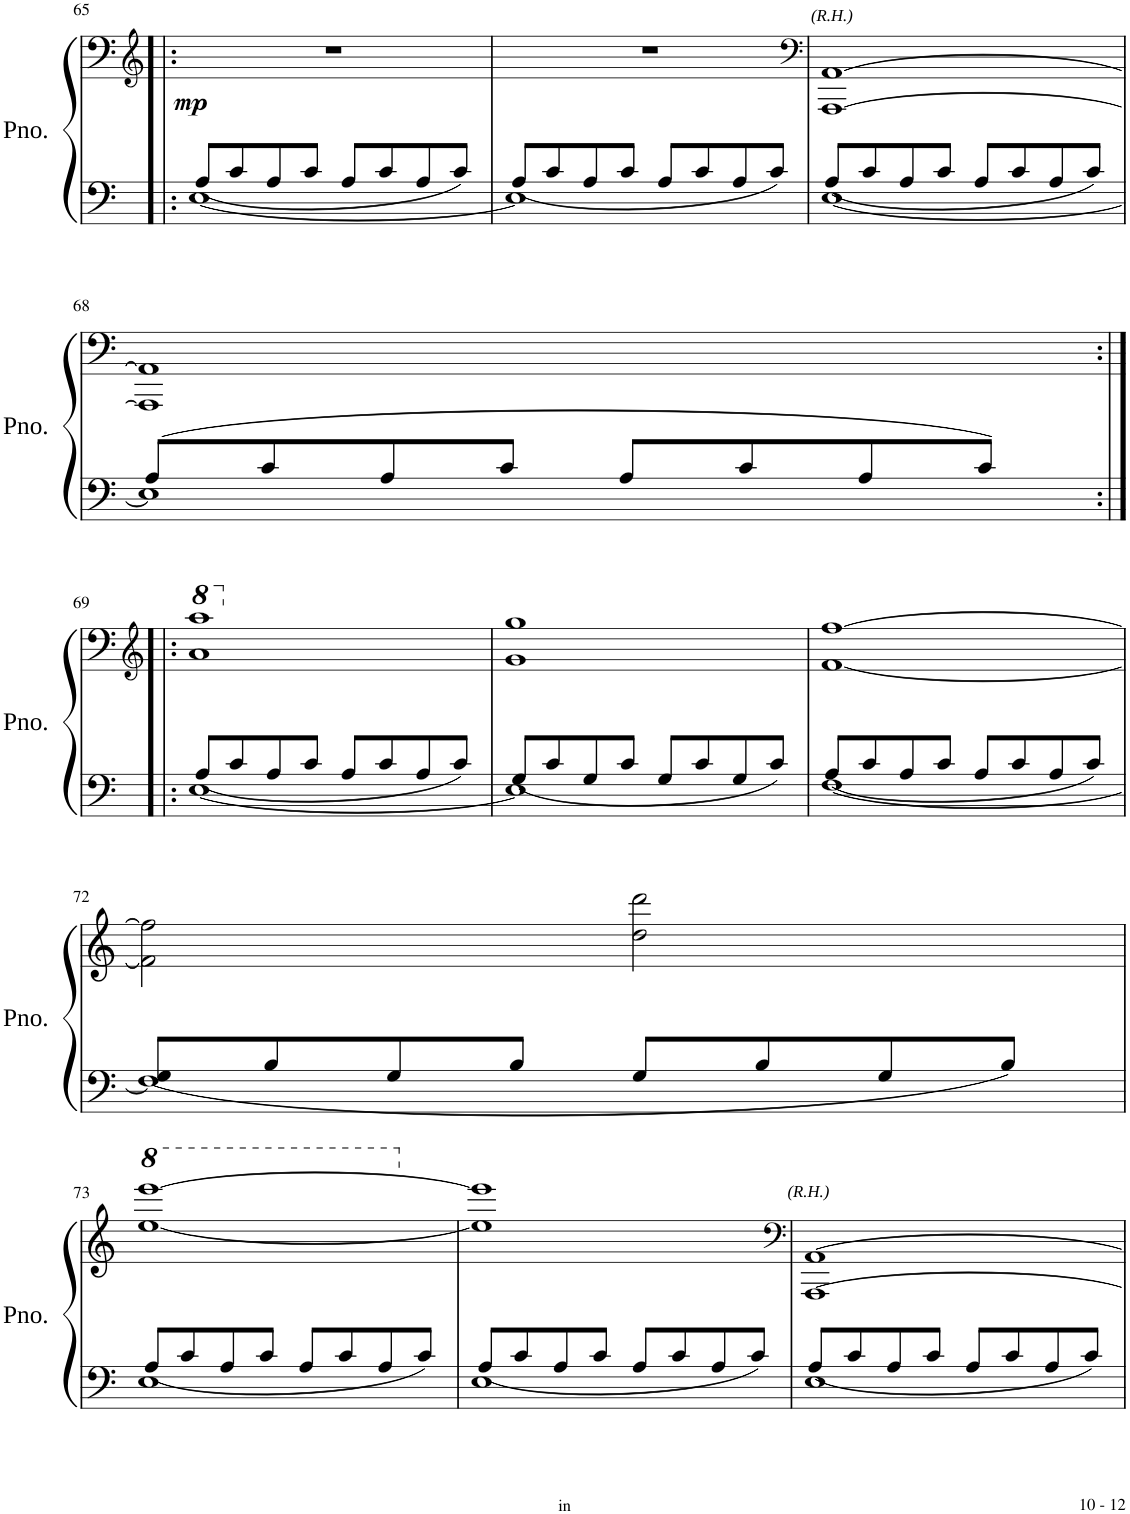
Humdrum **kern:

**kern	**kern	**text	**dynam
*part1	*part1	*part1	*part1
*staff2	*staff1	*staff1	*staff1/2
*I"Piano	*	*	*
*I'Pno.	*	*	*
!!LO:PB:g=z
*clefF4	*clefG2	*	*
*k[]	*k[]	*	*
*M4/4	*M4/4	*	*
=65!|:	=65!|:	=65!|:	=65!|:
*^	*	*	*
!	!	!	!	!LO:DY:b
[<1E	8A/L	1r	.	mp
.	8c/	.	.	.
.	8A/	.	.	.
.	8c/J	.	.	.
.	8A/L	.	.	.
.	8c/	.	.	.
.	8A/	.	.	.
.	8c/J	.	.	.
=66	=66	=66	=66	=66
1E]	8A/L	1r	.	.
.	8c/	.	.	.
.	8A/	.	.	.
.	8c/J	.	.	.
.	8A/L	.	.	.
.	8c/	.	.	.
.	8A/	.	.	.
.	8c/J	.	.	.
=67	=67	=67	=67	=67
*	*	*clefF4	*	*
!	!	!	!LO:LY:a	!
[1E	8A/L	[>1AAA [>1AA	(R.H.)	.
.	8c/	.	.	.
.	8A/	.	.	.
.	8c/J	.	.	.
.	8A/L	.	.	.
.	8c/	.	.	.
.	8A/	.	.	.
.	8c/J	.	.	.
!!LO:LB:g=z
=68	=68	=68	=68	=68
1E]	8A/L	1AAA] 1AA]	.	.
.	8c/	.	.	.
.	8A/	.	.	.
.	8c/J	.	.	.
.	8A/L	.	.	.
.	8c/	.	.	.
.	8A/	.	.	.
.	8c/J	.	.	.
!!LO:LB:g=z
=69:|!|:	=69:|!|:	=69:|!|:	=69:|!|:	=69:|!|:
*	*	*clefG2	*	*
*	*	*8va	*	*
[<1E	8A/L	1aa 1aaa	.	.
.	8c/	.	.	.
.	8A/	.	.	.
.	8c/J	.	.	.
.	8A/L	.	.	.
.	8c/	.	.	.
.	8A/	.	.	.
.	8c/J	.	.	.
=70	=70	=70	=70	=70
*	*	*X8va	*	*
1E]	8G/L	1g 1gg	.	.
.	8c/	.	.	.
.	8G/	.	.	.
.	8c/J	.	.	.
.	8G/L	.	.	.
.	8c/	.	.	.
.	8G/	.	.	.
.	8c/J	.	.	.
=71	=71	=71	=71	=71
[1F	8A/L	[1f [1ff	.	.
.	8c/	.	.	.
.	8A/	.	.	.
.	8c/J	.	.	.
.	8A/L	.	.	.
.	8c/	.	.	.
.	8A/	.	.	.
.	8c/J	.	.	.
!!LO:LB:g=z
=72	=72	=72	=72	=72
1F]	8G/L	2f\] 2ff\]	.	.
.	8B/	.	.	.
.	8G/	.	.	.
.	8B/J	.	.	.
.	8G/L	2dd\ 2ddd\	.	.
.	8B/	.	.	.
.	8G/	.	.	.
.	8B/J	.	.	.
!!LO:LB:g=z
=73	=73	=73	=73	=73
*	*	*8va	*	*
1E	8A/L	[1eee [1eeee	.	.
.	8c/	.	.	.
.	8A/	.	.	.
.	8c/J	.	.	.
.	8A/L	.	.	.
.	8c/	.	.	.
.	8A/	.	.	.
.	8c/J	.	.	.
=74	=74	=74	=74	=74
*	*	*X8va	*	*
1E	8A/L	1ee] 1eee]	.	.
.	8c/	.	.	.
.	8A/	.	.	.
.	8c/J	.	.	.
.	8A/L	.	.	.
.	8c/	.	.	.
.	8A/	.	.	.
.	8c/J	.	.	.
=75	=75	=75	=75	=75
*	*	*clefF4	*	*
!	!	!	!LO:LY:a	!
*	*	*^	*	*
1E	8A/L	[1AA	[1AAA	(R.H.)	.
.	8c/	.	.	.	.
.	8A/	.	.	.	.
.	8c/J	.	.	.	.
.	8A/L	.	.	.	.
.	8c/	.	.	.	.
.	8A/	.	.	.	.
.	8c/J	.	.	.	.
*v	*v	*	*	*	*
*	*v	*v	*	*
=	=	=	=
*-	*-	*-	*-
